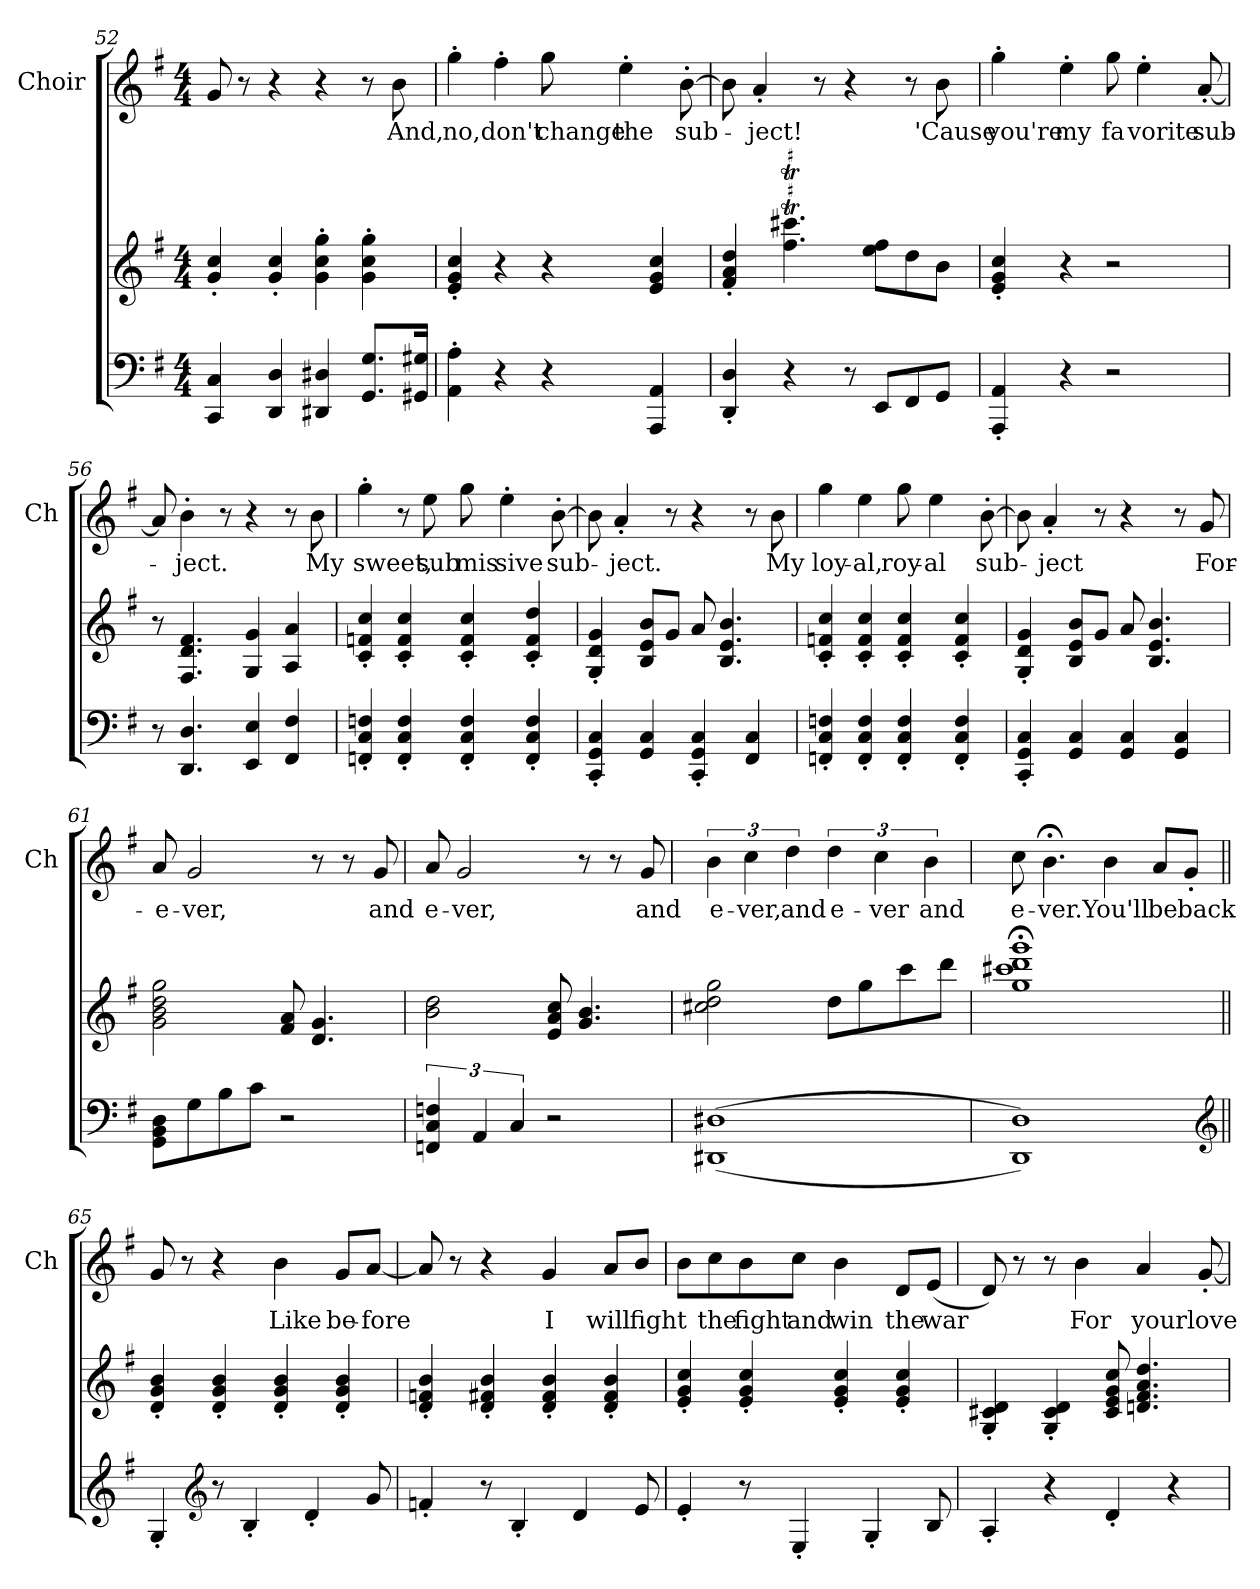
**kern	**kern	**kern	**text
*part2	*part2	*part1	*part1
*staff3	*staff2	*staff1	*staff1
*	*	*I"Choir	*
*	*	*I'Ch	*
*clefF4	*clefG2	*clefG2	*
*k[f#]	*k[f#]	*k[f#]	*
*M4/4	*M4/4	*M4/4	*
=52	=52	=52	=52
4CC/ 4C/	4g'/ 4cc'/	8g/	.
.	.	8r	.
4DD/ 4D/	4g'/ 4cc'/	4r	.
4DD#X/ 4D#X/	4g'\ 4cc'\ 4gg'\	4r	.
8.GG/ 8.G/L	4g'\ 4cc'\ 4gg'\	8r	.
.	.	8b\	And,
16GG#X/ 16G#X/Jk	.	.	.
=53	=53	=53	=53
4AA'\ 4A'\	4e'/ 4g'/ 4cc'/	4gg'\	no,
4r	4r	4ff#'\	don't
4r	4r	8gg\	change
.	.	4ee'\	the
4AAA/ 4AA/	4e/ 4g/ 4cc/	.	.
.	.	[8b'\	sub-
!!LO:PB:g=z
=54	=54	=54	=54
4DD'/ 4D'/	4f#'/ 4a'/ 4dd'/	8b\]	.
.	.	4a'/	-ject!
4r	4.ff#T\ 4.ccc#XT\	.	.
.	.	8r	.
8r	.	4r	.
8EE/L	8ee\ 8ff#\L	.	.
8FF#/	8dd\	8r	.
8GG/J	8b\J	8b\	'Cause
=55	=55	=55	=55
4AAA'/ 4AA'/	4e'/ 4g'/ 4cc'/	4gg'\	you're
4r	4r	4ee'\	my
2r	2r	8gg\	fa
.	.	4ee'\	vorite
.	.	[8a'/	sub-
=56	=56	=56	=56
8r	8r	8a/]	.
4.DD/ 4.D/	4.F#/ 4.d/ 4.f#/	4b'\	-ject.
.	.	8r	.
4EE/ 4E/	4G/ 4g/	4r	.
4FF#/ 4F#/	4A/ 4a/	8r	.
.	.	8b\	My
=57	=57	=57	=57
4FFn'/ 4C'/ 4Fn'/	4c'/ 4fn'/ 4cc'/	4gg'\	sweet,
4FF'/ 4C'/ 4F'/	4c'/ 4f'/ 4cc'/	8r	.
.	.	8ee\	sub
4FF'/ 4C'/ 4F'/	4c'/ 4f'/ 4cc'/	8gg\	mis
.	.	4ee'\	sive
4FF'/ 4C'/ 4F'/	4c'/ 4f'/ 4dd'/	.	.
.	.	[8b'\	sub-
!!LO:LB:g=z
=58	=58	=58	=58
4CC'/ 4GG'/ 4C'/	4G'/ 4d'/ 4g'/	8b\]	.
.	.	4a'/	-ject.
4GG/ 4C/	8B/ 8e/ 8b/L	.	.
.	8g/J	8r	.
4CC'/ 4GG'/ 4C'/	8a/	4r	.
.	4.B/ 4.e/ 4.b/	.	.
4FF#/ 4C/	.	8r	.
.	.	8b\	My
=59	=59	=59	=59
4FFn'/ 4C'/ 4Fn'/	4c'/ 4fn'/ 4cc'/	4gg\	loy-
4FF'/ 4C'/ 4F'/	4c'/ 4f'/ 4cc'/	4ee\	-al,
4FF'/ 4C'/ 4F'/	4c'/ 4f'/ 4cc'/	8gg\	roy-
.	.	4ee\	-al
4FF'/ 4C'/ 4F'/	4c'/ 4f'/ 4cc'/	.	.
.	.	[8b'\	sub-
=60	=60	=60	=60
4CC'/ 4GG'/ 4C'/	4G'/ 4d'/ 4g'/	8b\]	.
.	.	4a'/	-ject
4GG/ 4C/	8B/ 8e/ 8b/L	.	.
.	8g/J	8r	.
4GG/ 4C/	8a/	4r	.
.	4.B/ 4.e/ 4.b/	.	.
4GG/ 4C/	.	8r	.
.	.	8g/	For-
=61	=61	=61	=61
8GG\ 8BB\ 8D\L	2g\ 2b\ 2dd\ 2gg\	8a/	-e-
8G\	.	2g/	-ver,
8B\	.	.	.
8c\J	.	.	.
2r	8f#/ 8a/	.	.
.	4.d/ 4.g/	8r	.
.	.	8r	.
.	.	8g/	and
!!LO:LB:g=z
=62	=62	=62	=62
6FFn/ 6C/ 6Fn/	2b\ 2dd\	8a/	e-
.	.	2g/	-ver,
6AA/	.	.	.
6C/	.	.	.
2r	8e/ 8a/ 8cc/	.	.
.	4.g/ 4.b/	8r	.
.	.	8r	.
.	.	8g/	and
=63	=63	=63	=63
(<(<1DD#X 1D#X	2cc#X\ 2dd\ 2gg\	6b\	e-
.	.	6cc\	-ver,
.	.	6dd\	and
.	8dd\L	6dd\	e-
.	8gg\	.	.
.	.	6cc\	-ver
.	8ccc\	.	.
.	.	6b\	and
.	8ddd\J	.	.
=64	=64	=64	=64
1DD 1D))	1gg;< 1ccc#X;< 1ddd;< 1ggg;<	8cc\	e-
.	.	4.b;<\	-ver.
.	.	4b\	You'll
.	.	8a/L	be
.	.	8g'/J	back
*clefG2	*	*	*
=65||	=65||	=65||	=65||
4G'/	4d'/ 4g'/ 4b'/	8g/	.
.	.	8r	.
*clefG2	*	*	*
8r	4d'/ 4g'/ 4b'/	4r	.
4B'/	.	.	.
.	4d'/ 4g'/ 4b'/	4b\	Like
4d'/	.	.	.
.	4d'/ 4g'/ 4b'/	8g/L	be-
8g/	.	[8a/J	fore
!!LO:PB:g=z
=66	=66	=66	=66
4fn'/	4d'/ 4fn'/ 4b'/	8a/]	.
.	.	8r	.
8r	4d'/ 4f#X'/ 4b'/	4r	.
4B'/	.	.	.
.	4d'/ 4f#'/ 4b'/	4g/	I
4d/	.	.	.
.	4d'/ 4f#'/ 4b'/	8a/L	will
8e/	.	8b/J	fight
=67	=67	=67	=67
4e'/	4e'/ 4g'/ 4cc'/	8b\L	.
.	.	8cc\	the
8r	4e'/ 4g'/ 4cc'/	8b\	fight
4E'/	.	8cc\J	and
.	4e'/ 4g'/ 4cc'/	4b\	win
4G'/	.	.	.
.	4e'/ 4g'/ 4cc'/	8d/L	the
8B/	.	(<8e/J	war
=68	=68	=68	=68
4A'/	4G'/ 4c#X'/ 4d'/	8d/)	.
.	.	8r	.
4r	4G'/ 4c#'/ 4d'/	8r	.
.	.	4b\	For
4d'/	8c#/ 8e/ 8g/ 8cc/	.	.
.	4.dn/ 4.f#/ 4.a/ 4.dd/	4a/	your
4r	.	.	.
.	.	[8g'/	love
=	=	=	=
*-	*-	*-	*-
